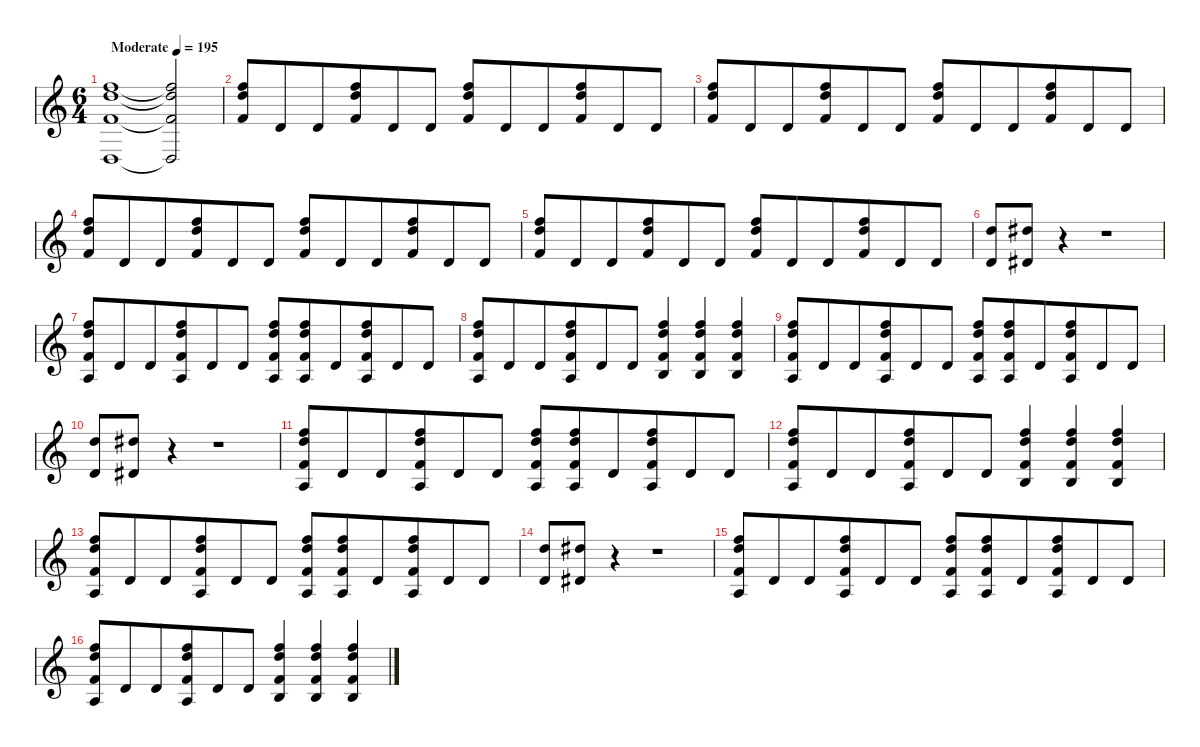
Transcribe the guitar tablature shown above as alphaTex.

\defaultSystemsLayout 4
\hideDynamics
\bracketExtendMode nobrackets
\singleTrackTrackNamePolicy hidden
\multiTrackTrackNamePolicy hidden
\firstSystemTrackNameMode fullname
\firstSystemTrackNameOrientation horizontal
\otherSystemsTrackNameOrientation horizontal
\track ("Keyboards" "vln.") {instrument stringensemble1}
\staff {score}
\tuning (D4 A3 F3 D3 A2 D2)
\ts (6 4)
\beaming (8 6 6)
\tempo (195 "Moderate")
\clef g2
\ks c
(15.1 17.2 12.3 0.4).1{dy mp instrument drawbarorgan beam Up} (15.1{t} 17.2{t} 12.3{t} 0.4{t}).2{dy f beam Up} |
(15.1 17.2 12.3).8{dy mp beam Up} 12.4{pm}.8{beam Up} 12.4{pm}.8{beam Up} (15.1 17.2 12.3).8{beam Up} 12.4{pm}.8{beam Up} 12.4{pm}.8{beam Up} (15.1 17.2 12.3).8{beam Up} 12.4{pm}.8{beam Up} 12.4{pm}.8{beam Up} (15.1 17.2 12.3).8{beam Up} 12.4{pm}.8{beam Up} 12.4{pm}.8{beam Up} |
(15.1 17.2 12.3).8{beam Up} 12.4{pm}.8{beam Up} 12.4{pm}.8{beam Up} (15.1 17.2 12.3).8{beam Up} 12.4{pm}.8{beam Up} 12.4{pm}.8{beam Up} (15.1 17.2 12.3).8{beam Up} 12.4{pm}.8{beam Up} 12.4{pm}.8{beam Up} (15.1 17.2 12.3).8{beam Up} 12.4{pm}.8{beam Up} 12.4{pm}.8{beam Up} |
(15.1 17.2 12.3).8{beam Up} 12.4{pm}.8{beam Up} 12.4{pm}.8{beam Up} (15.1 17.2 12.3).8{beam Up} 12.4{pm}.8{beam Up} 12.4{pm}.8{beam Up} (15.1 17.2 12.3).8{beam Up} 12.4{pm}.8{beam Up} 12.4{pm}.8{beam Up} (15.1 17.2 12.3).8{beam Up} 12.4{pm}.8{beam Up} 12.4{pm}.8{beam Up} |
(15.1 17.2 12.3).8{beam Up} 12.4{pm}.8{beam Up} 12.4{pm}.8{beam Up} (15.1 17.2 12.3).8{beam Up} 12.4{pm}.8{beam Up} 12.4{pm}.8{beam Up} (15.1 17.2 12.3).8{beam Up} 12.4{pm}.8{beam Up} 12.4{pm}.8{beam Up} (15.1 17.2 12.3).8{beam Up} 12.4{pm}.8{beam Up} 12.4{pm}.8{beam Up} |
(17.2 9.3).8{dy f beam Up} (18.2{acc #} 10.3{acc #}).8{beam Up} r.4{beam Up} r.1{beam Down} |
(15.1 17.2 12.3 7.4).8{dy mp beam Up} 12.4{pm}.8{beam Up} 12.4{pm}.8{beam Up} (15.1 17.2 12.3 7.4).8{beam Up} 12.4{pm}.8{beam Up} 12.4{pm}.8{beam Up} (15.1 17.2 12.3 7.4).8{beam Up} (15.1 17.2 12.3 7.4).8{beam Up} 12.4{pm}.8{beam Up} (15.1 17.2 12.3 7.4).8{beam Up} 12.4{pm}.8{beam Up} 12.4{pm}.8{beam Up} |
(15.1 17.2 12.3 7.4).8{beam Up} 12.4{pm}.8{beam Up} 12.4{pm}.8{beam Up} (15.1 17.2 12.3 7.4).8{beam Up} 12.4{pm}.8{beam Up} 12.4{pm}.8{beam Up} (15.1 17.2 12.3 9.4).4{beam Up} (15.1 17.2 12.3 9.4).4{beam Up} (15.1 17.2 12.3 9.4).4{dy f beam Up} |
(15.1 17.2 12.3 7.4).8{dy mp beam Up} 12.4{pm}.8{beam Up} 12.4{pm}.8{beam Up} (15.1 17.2 12.3 7.4).8{beam Up} 12.4{pm}.8{beam Up} 12.4{pm}.8{beam Up} (15.1 17.2 12.3 7.4).8{beam Up} (15.1 17.2 12.3 7.4).8{beam Up} 12.4{pm}.8{beam Up} (15.1 17.2 12.3 7.4).8{beam Up} 12.4{pm}.8{beam Up} 12.4{pm}.8{beam Up} |
(17.2 9.3).8{beam Up} (18.2{acc #} 10.3{acc #}).8{beam Up} r.4{beam Up} r.1{beam Down} |
(15.1 17.2 12.3 7.4).8{beam Up} 12.4{pm}.8{beam Up} 12.4{pm}.8{beam Up} (15.1 17.2 12.3 7.4).8{beam Up} 12.4{pm}.8{beam Up} 12.4{pm}.8{beam Up} (15.1 17.2 12.3 7.4).8{beam Up} (15.1 17.2 12.3 7.4).8{beam Up} 12.4{pm}.8{beam Up} (15.1 17.2 12.3 7.4).8{beam Up} 12.4{pm}.8{beam Up} 12.4{pm}.8{beam Up} |
(15.1 17.2 12.3 7.4).8{beam Up} 12.4{pm}.8{beam Up} 12.4{pm}.8{beam Up} (15.1 17.2 12.3 7.4).8{beam Up} 12.4{pm}.8{beam Up} 12.4{pm}.8{beam Up} (15.1 17.2 12.3 9.4).4{beam Up} (15.1 17.2 12.3 9.4).4{beam Up} (15.1 17.2 12.3 9.4).4{beam Up} |
(15.1 17.2 12.3 7.4).8{beam Up} 12.4{pm}.8{beam Up} 12.4{pm}.8{beam Up} (15.1 17.2 12.3 7.4).8{beam Up} 12.4{pm}.8{beam Up} 12.4{pm}.8{beam Up} (15.1 17.2 12.3 7.4).8{beam Up} (15.1 17.2 12.3 7.4).8{beam Up} 12.4{pm}.8{beam Up} (15.1 17.2 12.3 7.4).8{beam Up} 12.4{pm}.8{beam Up} 12.4{pm}.8{beam Up} |
(17.2 9.3).8{beam Up} (18.2{acc #} 10.3{acc #}).8{beam Up} r.4{beam Up} r.1{beam Down} |
(15.1 17.2 12.3 7.4).8{beam Up} 12.4{pm}.8{beam Up} 12.4{pm}.8{beam Up} (15.1 17.2 12.3 7.4).8{beam Up} 12.4{pm}.8{beam Up} 12.4{pm}.8{beam Up} (15.1 17.2 12.3 7.4).8{beam Up} (15.1 17.2 12.3 7.4).8{beam Up} 12.4{pm}.8{beam Up} (15.1 17.2 12.3 7.4).8{beam Up} 12.4{pm}.8{beam Up} 12.4{pm}.8{beam Up} |
(15.1 17.2 12.3 7.4).8{beam Up} 12.4{pm}.8{beam Up} 12.4{pm}.8{beam Up} (15.1 17.2 12.3 7.4).8{beam Up} 12.4{pm}.8{beam Up} 12.4{pm}.8{beam Up} (15.1 17.2 12.3 9.4).4{beam Up} (15.1 17.2 12.3 9.4).4{beam Up} (15.1 17.2 12.3 9.4).4{beam Up}
